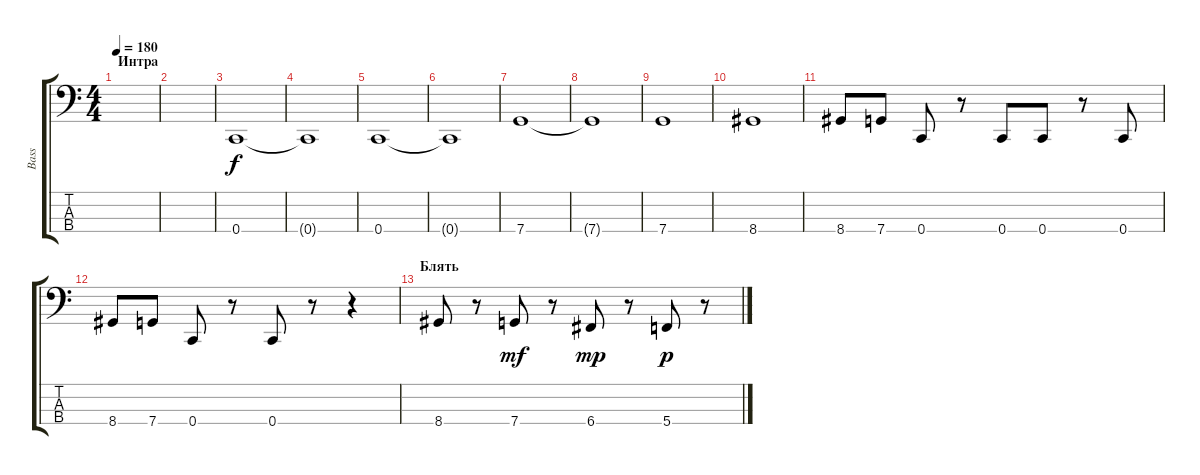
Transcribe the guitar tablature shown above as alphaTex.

\track ("Bass" "Bass") {instrument electricbasspick}
\staff {score tabs}
\tuning (F2 C2 G1 C1) {hide}
\ts (4 4)
\section ("" "Интра")
\tempo 180
\clef f4
\ks c
|
|
0.4.1 |
0.4{t}.1 |
0.4.1 |
0.4{t}.1 |
7.4.1 |
7.4{t}.1 |
7.4.1 |
8.4.1 |
8.4.8 7.4.8 0.4.8 r.8 0.4.8 0.4.8 r.8 0.4.8 |
8.4.8 7.4.8 0.4.8 r.8 0.4.8 r.8 r.4 |
\section ("" "Блять")
8.4.8 r.8 7.4.8{dy mf} r.8 6.4.8{dy mp} r.8 5.4.8{dy p} r.8
